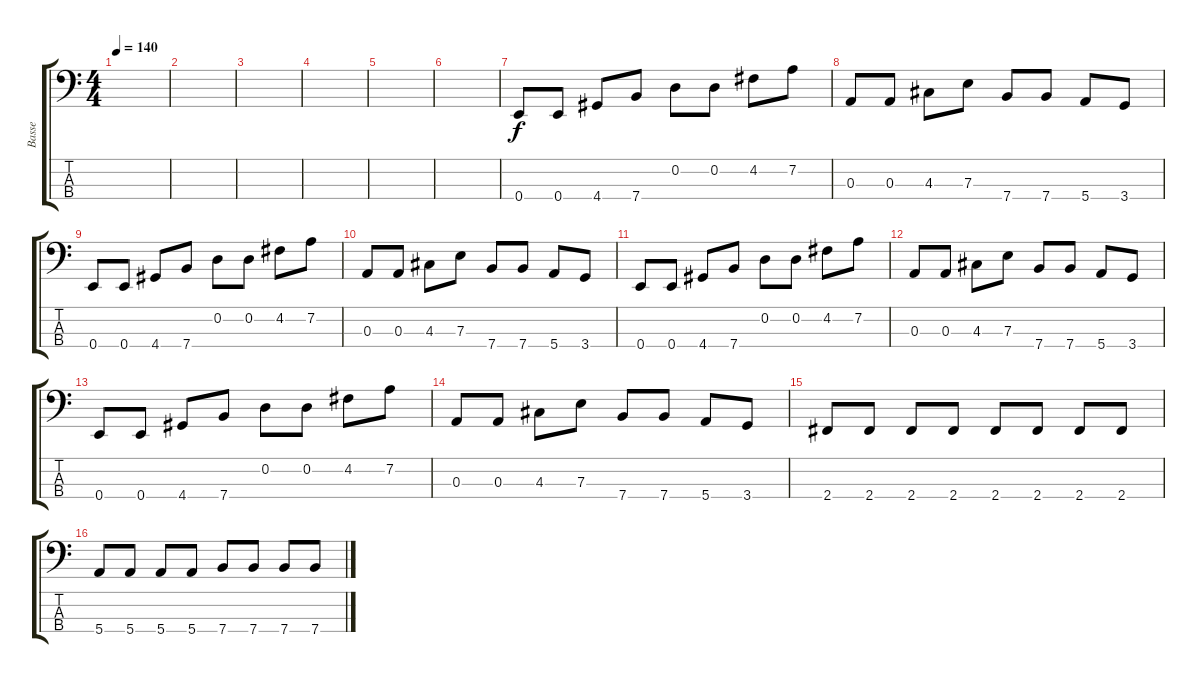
\track ("Basse" "Basse") {instrument acousticguitarnylon}
\staff {score tabs}
\tuning (G2 D2 A1 E1) {hide}
\ts (4 4)
\tempo 140
\clef f4
\ks c
|
|
|
|
|
|
0.4.8 0.4.8 4.4.8 7.4.8 0.2.8 0.2.8 4.2.8 7.2.8 |
0.3.8 0.3.8 4.3.8 7.3.8 7.4.8 7.4.8 5.4.8 3.4.8 |
0.4.8 0.4.8 4.4.8 7.4.8 0.2.8 0.2.8 4.2.8 7.2.8 |
0.3.8 0.3.8 4.3.8 7.3.8 7.4.8 7.4.8 5.4.8 3.4.8 |
0.4.8 0.4.8 4.4.8 7.4.8 0.2.8 0.2.8 4.2.8 7.2.8 |
0.3.8 0.3.8 4.3.8 7.3.8 7.4.8 7.4.8 5.4.8 3.4.8 |
0.4.8 0.4.8 4.4.8 7.4.8 0.2.8 0.2.8 4.2.8 7.2.8 |
0.3.8 0.3.8 4.3.8 7.3.8 7.4.8 7.4.8 5.4.8 3.4.8 |
2.4.8 2.4.8 2.4.8 2.4.8 2.4.8 2.4.8 2.4.8 2.4.8 |
5.4.8 5.4.8 5.4.8 5.4.8 7.4.8 7.4.8 7.4.8 7.4.8
